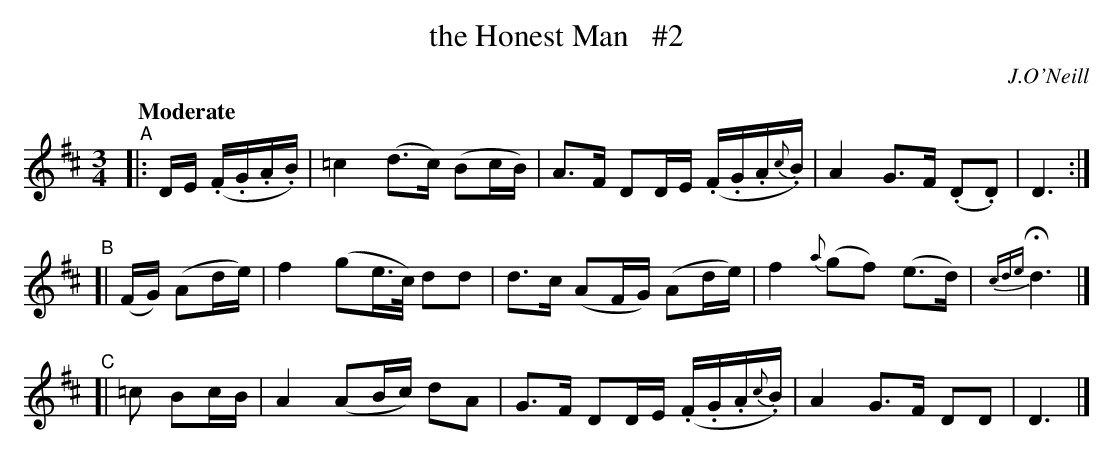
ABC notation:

X:1
T: the Honest Man   #2
O: J.O'Neill
Q: "Moderate"
M: 3/4
L: 1/8
K: D
"^A"|: D/E/ (.F/.G/.A/.B/) | =c2 (d>c) (Bc/B/) | A>F DD/E/ (.F/.G/.A/{c}.B/) | A2 G>F (.D.D) | D3 :|
"^B"[| (F/G/) (Ad/e/) | f2 (ge/>c/) dd | d>c (AF/G/) (Ad/e/) | f2 {a}(gf) (e>d) | {cde}Hd3 |]
"^C"[| =c Bc/B/ | A2 (AB/c/) dA | G>F DD/E/ (.F/.G/.A/{c}.B/) | A2 G>F DD | D3 |]
